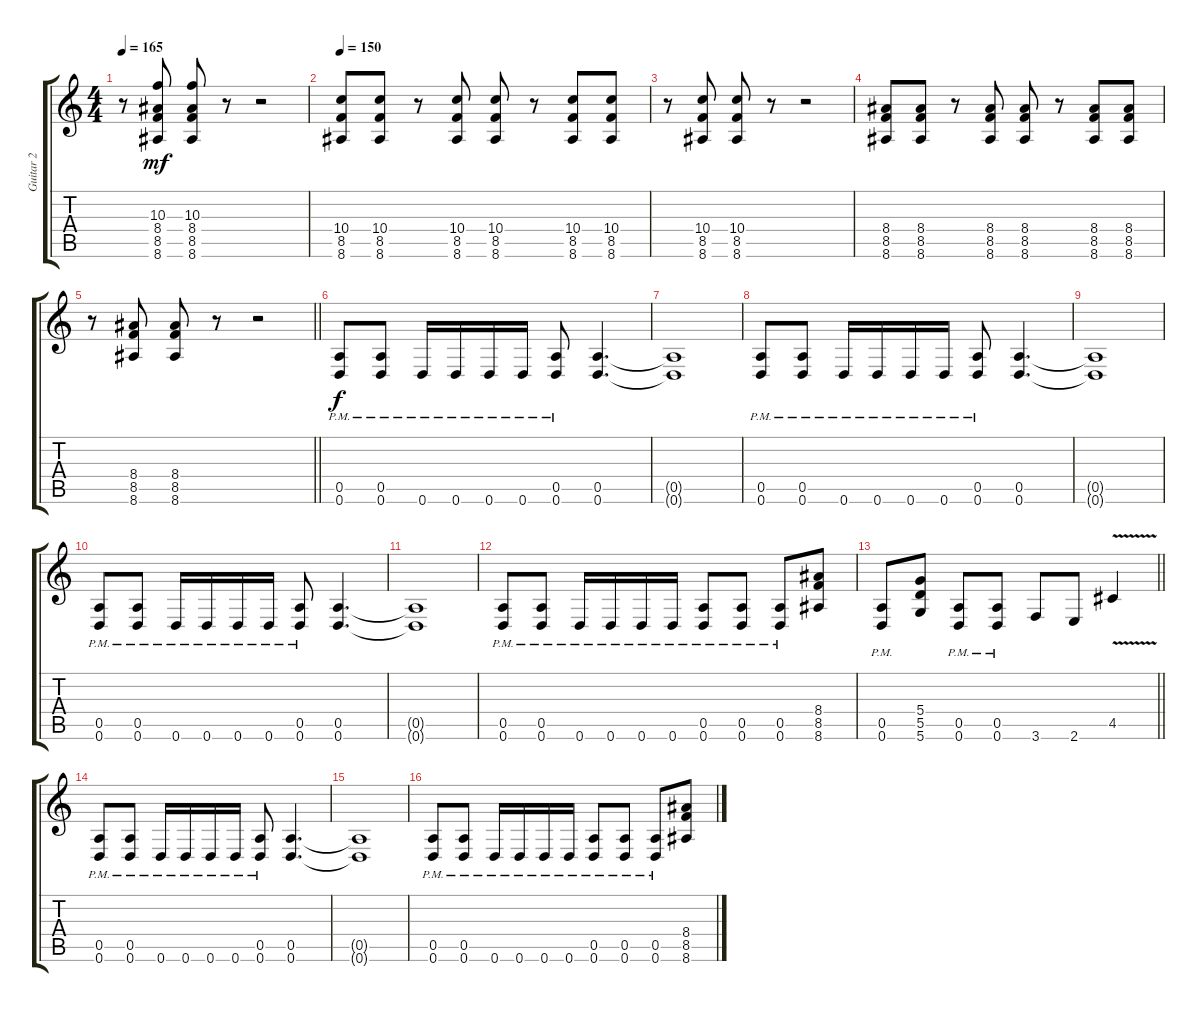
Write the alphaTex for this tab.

\track ("Guitar 2" "Guitar 2") {instrument distortionguitar}
\staff {score tabs}
\tuning (E4 B3 G3 D3 A2 D2) {hide}
\ts (4 4)
\tempo 165
\clef g2
\ks c
r.8{dy mf} (10.3 8.4 8.5 8.6).8 (10.3 8.4 8.5 8.6).8 r.8 r.2 |
\tempo 150
(10.4 8.5 8.6).8 (10.4 8.5 8.6).8 r.8 (10.4 8.5 8.6).8 (10.4 8.5 8.6).8 r.8 (10.4 8.5 8.6).8 (10.4 8.5 8.6).8 |
r.8 (10.4 8.5 8.6).8 (10.4 8.5 8.6).8 r.8 r.2 |
(8.4 8.5 8.6).8 (8.4 8.5 8.6).8 r.8 (8.4 8.5 8.6).8 (8.4 8.5 8.6).8 r.8 (8.4 8.5 8.6).8 (8.4 8.5 8.6).8 |
\barLineRight lightlight
r.8 (8.4 8.5 8.6).8 (8.4 8.5 8.6).8 r.8 r.2 |
\section ("" "")
(0.5{pm} 0.6{pm}).8{dy f} (0.5{pm} 0.6{pm}).8 0.6{pm}.16 0.6{pm}.16 0.6{pm}.16 0.6{pm}.16 (0.5{pm} 0.6{pm}).8 (0.5 0.6).4{d} |
(0.5{t} 0.6{t}).1 |
(0.5{pm} 0.6{pm}).8 (0.5{pm} 0.6{pm}).8 0.6{pm}.16 0.6{pm}.16 0.6{pm}.16 0.6{pm}.16 (0.5{pm} 0.6{pm}).8 (0.5 0.6).4{d} |
(0.5{t} 0.6{t}).1 |
(0.5{pm} 0.6{pm}).8 (0.5{pm} 0.6{pm}).8 0.6{pm}.16 0.6{pm}.16 0.6{pm}.16 0.6{pm}.16 (0.5{pm} 0.6{pm}).8 (0.5 0.6).4{d} |
(0.5{t} 0.6{t}).1 |
(0.5{pm} 0.6{pm}).8 (0.5{pm} 0.6{pm}).8 0.6{pm}.16 0.6{pm}.16 0.6{pm}.16 0.6{pm}.16 (0.5{pm} 0.6{pm}).8 (0.5{pm} 0.6{pm}).8 (0.5{pm} 0.6{pm}).8 (8.4 8.5 8.6).8 |
\barLineRight lightlight
(0.5{pm} 0.6{pm}).8 (5.4 5.5 5.6).8 (0.5{pm} 0.6{pm}).8 (0.5{pm} 0.6{pm}).8 3.6.8 2.6.8 4.5{v}.4 |
\section ("" "")
(0.5{pm} 0.6{pm}).8 (0.5{pm} 0.6{pm}).8 0.6{pm}.16 0.6{pm}.16 0.6{pm}.16 0.6{pm}.16 (0.5{pm} 0.6{pm}).8 (0.5 0.6).4{d} |
(0.5{t} 0.6{t}).1 |
(0.5{pm} 0.6{pm}).8 (0.5{pm} 0.6{pm}).8 0.6{pm}.16 0.6{pm}.16 0.6{pm}.16 0.6{pm}.16 (0.5{pm} 0.6{pm}).8 (0.5{pm} 0.6{pm}).8 (0.5{pm} 0.6{pm}).8 (8.4 8.5 8.6).8
